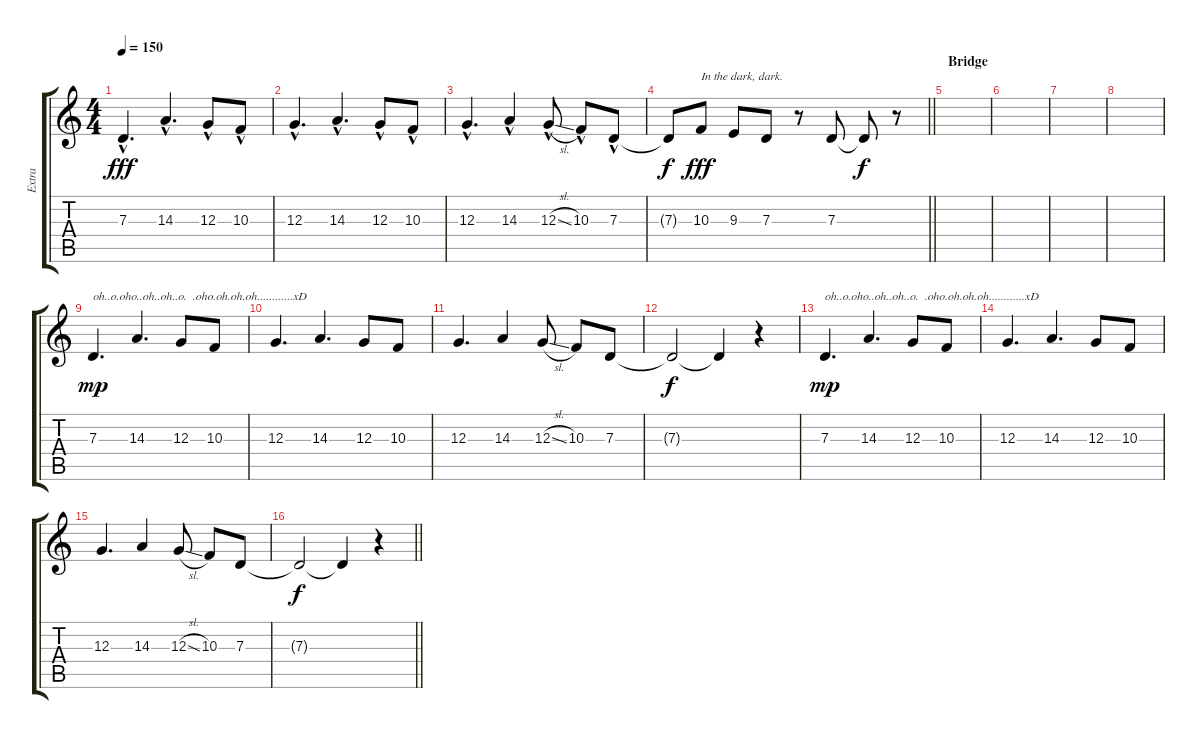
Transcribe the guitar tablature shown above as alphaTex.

\track ("Extra" "Extra") {instrument fx7echoes}
\staff {score tabs}
\tuning (E4 B3 G3 D3 A2 E2) {hide}
\ts (4 4)
\tempo 150
\clef g2
\ks c
7.3{hac}.4{d dy fff} 14.3{hac}.4{d} 12.3{hac}.8 10.3{hac}.8 |
12.3{hac}.4{d} 14.3{hac}.4{d} 12.3{hac}.8 10.3{hac}.8 |
12.3{hac}.4{d} 14.3{hac}.4 12.3{sl hac}.8 10.3{hac}.8 7.3{hac}.8 |
\barLineRight lightlight
7.3{t}.8{dy f} 10.3.8{txt "In the dark, dark." dy fff volume 14 balance 16 instrument overdrivenguitar} 9.3.8 7.3.8 r.8 7.3.8 7.3{t}.8{dy f} r.8{volume 16 balance 8} |
\section ("" "Bridge")
|
|
|
|
7.3.4{d txt "oh..o.oho..oh..oh..o.  .oho.oh.oh.oh............xD" dy mp} 14.3.4{d} 12.3.8 10.3.8 |
12.3.4{d} 14.3.4{d} 12.3.8 10.3.8 |
12.3.4{d} 14.3.4 12.3{sl}.8 10.3.8 7.3.8 |
7.3{t}.2{dy f} 7.3{t}.4 r.4 |
7.3.4{d txt "oh..o.oho..oh..oh..o.  .oho.oh.oh.oh............xD" dy mp} 14.3.4{d} 12.3.8 10.3.8 |
12.3.4{d} 14.3.4{d} 12.3.8 10.3.8 |
12.3.4{d} 14.3.4 12.3{sl}.8 10.3.8 7.3.8 |
\barLineRight lightlight
7.3{t}.2{dy f} 7.3{t}.4 r.4
